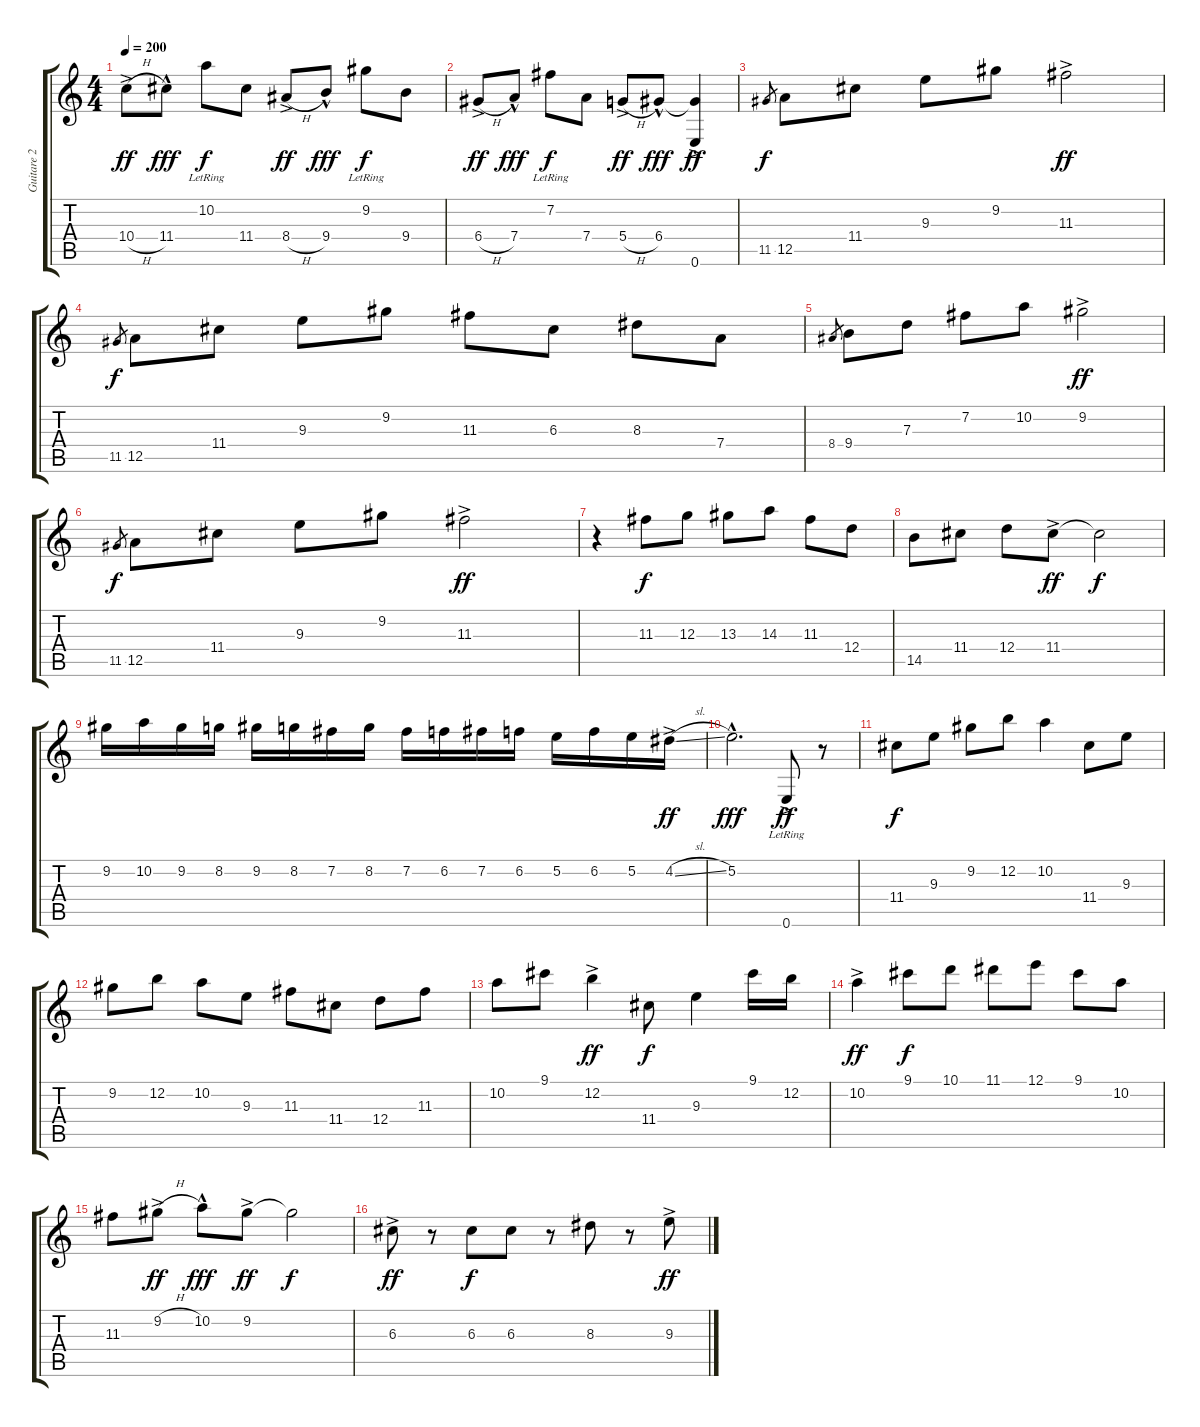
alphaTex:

\track ("Guitare 2" "Guitare 2") {instrument acousticguitarsteel}
\staff {score tabs}
\tuning (E4 B3 G3 D3 A2 E2) {hide}
\ts (4 4)
\tempo 200
\clef g2
\ks c
10.4{h ac}.8{dy ff} 11.4{hac}.8{dy fff} 10.2{lr}.8{dy f} 11.4.8 8.4{h ac}.8{dy ff} 9.4{hac}.8{dy fff} 9.2{lr}.8{dy f} 9.4.8 |
6.4{h ac}.8{dy ff} 7.4{hac}.8{dy fff} 7.2{lr}.8{dy f} 7.4.8 5.4{h ac}.8{dy ff} 6.4{hac}.8{dy fff} (6.4{t} 0.6{ac}).4{dy ff} |
11.5.8{gr dy f} 12.5.8 11.4.8 9.3.8 9.2.8 11.3{ac}.2{dy ff} |
11.5.8{gr dy f} 12.5.8 11.4.8 9.3.8 9.2.8 11.3.8 6.3.8 8.3.8 7.4.8 |
8.4.8{gr} 9.4.8 7.3.8 7.2.8 10.2.8 9.2{ac}.2{dy ff} |
11.5.8{gr dy f} 12.5.8 11.4.8 9.3.8 9.2.8 11.3{ac}.2{dy ff} |
r.4 11.3.8{dy f} 12.3.8 13.3.8 14.3.8 11.3.8 12.4.8 |
14.5.8 11.4.8 12.4.8 11.4{ac}.8{dy ff} 11.4{t}.2{dy f} |
9.2.16 10.2.16 9.2.16 8.2.16 9.2.16 8.2.16 7.2.16 8.2.16 7.2.16 6.2.16 7.2.16 6.2.16 5.2.16 6.2.16 5.2.16 4.2{sl ac}.16{dy ff} |
5.2{hac}.2{d dy fff} 0.6{ac lr}.8{dy ff} r.8 |
11.4.8{dy f} 9.3.8 9.2.8 12.2.8 10.2.4 11.4.8 9.3.8 |
9.2.8 12.2.8 10.2.8 9.3.8 11.3.8 11.4.8 12.4.8 11.3.8 |
10.2.8 9.1.8 12.2{ac}.4{dy ff} 11.4.8{dy f} 9.3.4 9.1.16 12.2.16 |
10.2{ac}.4{dy ff} 9.1.8{dy f} 10.1.8 11.1.8 12.1.8 9.1.8 10.2.8 |
11.3.8 9.2{h ac}.8{dy ff} 10.2{hac}.8{dy fff} 9.2{ac}.8{dy ff} 9.2{t}.2{dy f} |
6.3{ac}.8{dy ff} r.8 6.3.8{dy f} 6.3.8 r.8 8.3.8 r.8 9.3{ac}.8{dy ff}
